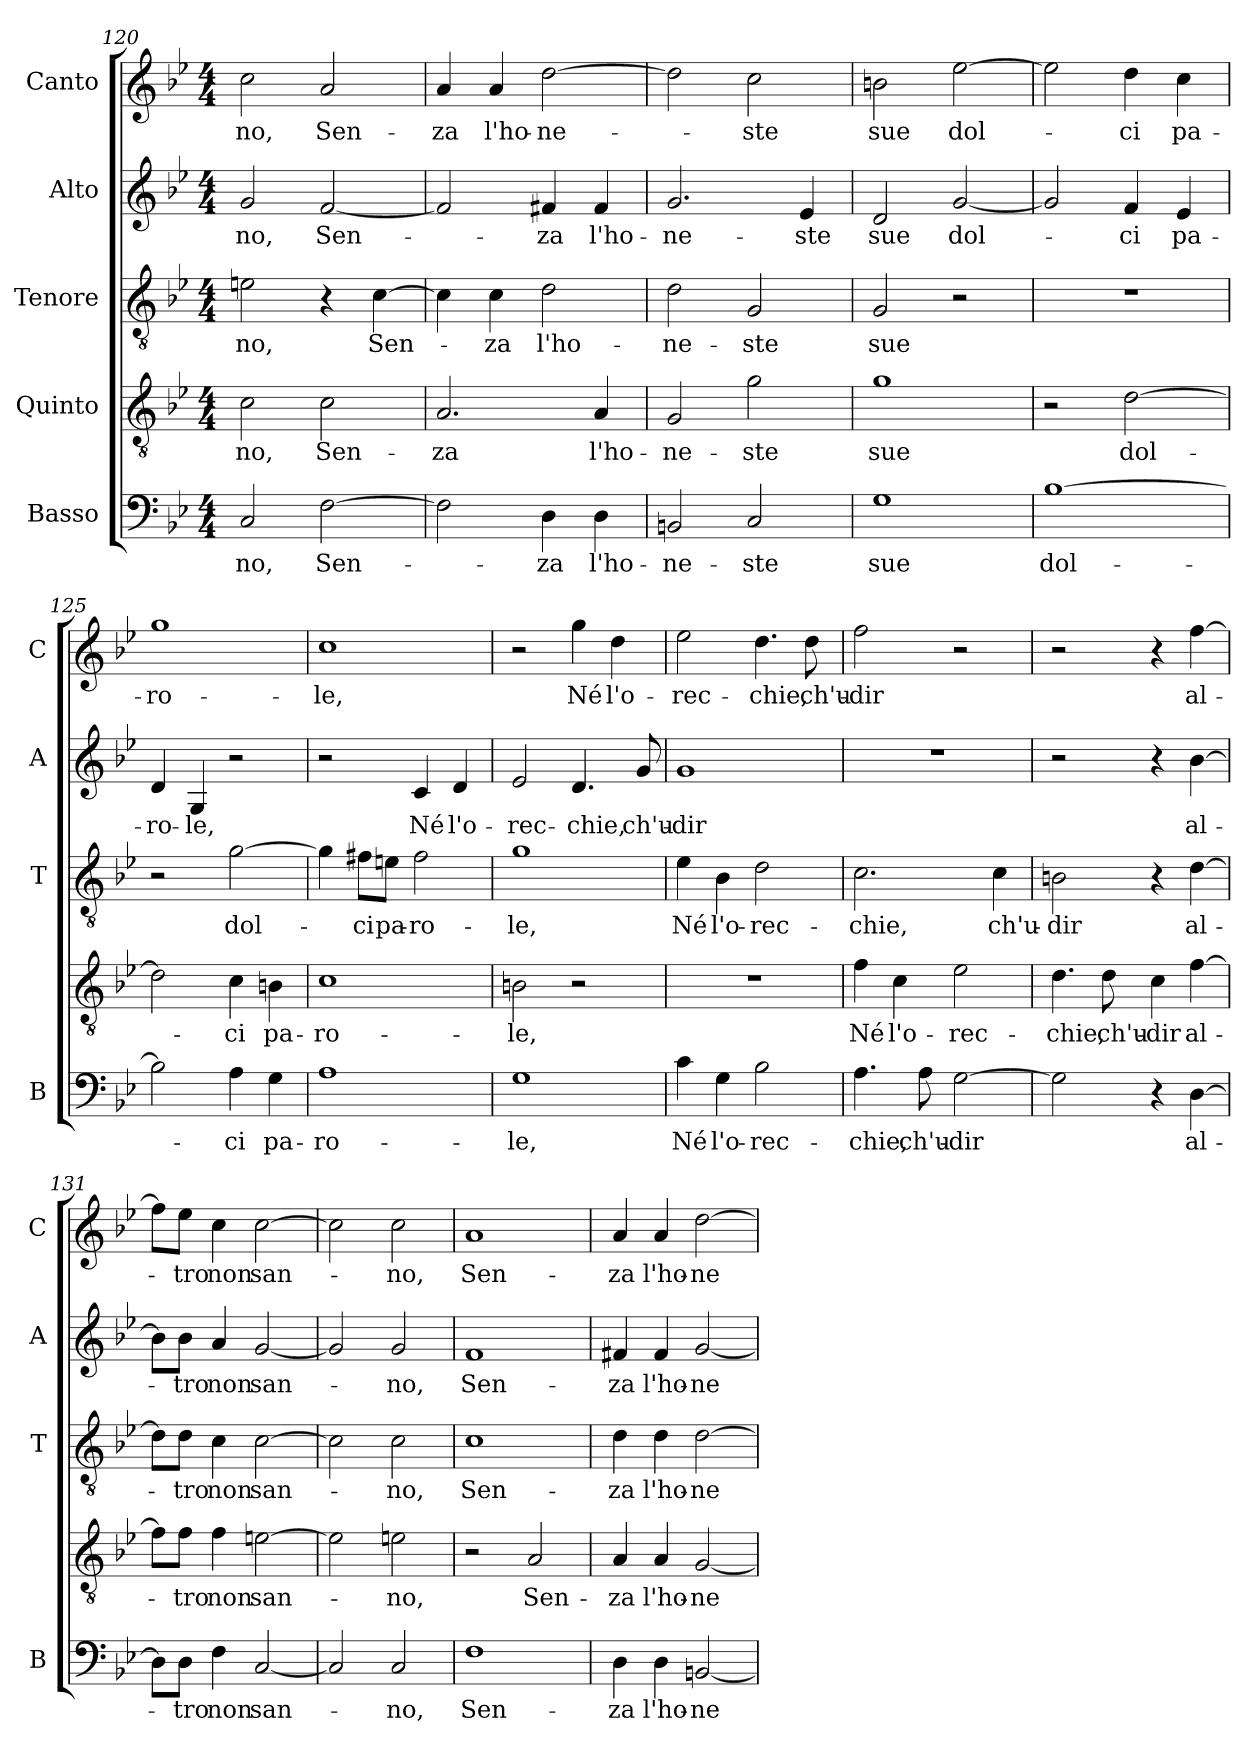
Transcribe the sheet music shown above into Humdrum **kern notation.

**kern	**text	**kern	**text	**kern	**text	**kern	**text	**kern	**text
*part5	*part5	*part4	*part4	*part3	*part3	*part2	*part2	*part1	*part1
*staff5	*staff5	*staff4	*staff4	*staff3	*staff3	*staff2	*staff2	*staff1	*staff1
*I"Basso	*	*I"Quinto	*	*I"Tenore	*	*I"Alto	*	*I"Canto	*
*I'B	*	*	*	*I'T	*	*I'A	*	*I'C	*
*clefF4	*	*clefGv2	*	*clefGv2	*	*clefG2	*	*clefG2	*
*k[b-e-]	*	*k[b-e-]	*	*k[b-e-]	*	*k[b-e-]	*	*k[b-e-]	*
*B-:	*	*B-:	*	*B-:	*	*B-:	*	*B-:	*
*M4/4	*	*M4/4	*	*M4/4	*	*M4/4	*	*M4/4	*
=120	=120	=120	=120	=120	=120	=120	=120	=120	=120
!	!LO:LY:b	!	!LO:LY:b	!	!LO:LY:b	!	!LO:LY:b	!	!LO:LY:b
2C/	-no,	2c\	-no,	2en\	-no,	2g/	-no,	2cc\	-no,
!	!LO:LY:b	!	!LO:LY:b	!	!	!	!LO:LY:b	!	!LO:LY:b
[2F\	Sen-	2c\	Sen-	4r	.	[2f/	Sen-	2a/	Sen-
!	!	!	!	!	!LO:LY:b	!	!	!	!
.	.	.	.	[4c\	Sen-	.	.	.	.
!!LO:PB:g=z
=121	=121	=121	=121	=121	=121	=121	=121	=121	=121
!	!	!	!LO:LY:b	!	!	!	!	!	!LO:LY:b
2F\]	.	2.A/	-za	4c\]	.	2f/]	.	4a/	-za
!	!	!	!	!	!LO:LY:b	!	!	!	!LO:LY:b
.	.	.	.	4c\	-za	.	.	4a/	l'ho-
!	!LO:LY:b	!	!	!	!LO:LY:b	!	!LO:LY:b	!	!LO:LY:b
4D\	-za	.	.	2d\	l'ho-	4f#X/	-za	[2dd\	-ne-
!	!LO:LY:b	!	!LO:LY:b	!	!	!	!LO:LY:b	!	!
4D\	l'ho-	4A/	l'ho-	.	.	4f#/	l'ho-	.	.
=122	=122	=122	=122	=122	=122	=122	=122	=122	=122
!	!LO:LY:b	!	!LO:LY:b	!	!LO:LY:b	!	!LO:LY:b	!	!
2BBn/	-ne-	2G/	-ne-	2d\	-ne-	2.g/	-ne-	2dd\]	.
!	!LO:LY:b	!	!LO:LY:b	!	!LO:LY:b	!	!	!	!LO:LY:b
2C/	-ste	2g\	-ste	2G/	-ste	.	.	2cc\	-ste
!	!	!	!	!	!	!	!LO:LY:b	!	!
.	.	.	.	.	.	4e-/	-ste	.	.
=123	=123	=123	=123	=123	=123	=123	=123	=123	=123
!	!LO:LY:b	!	!LO:LY:b	!	!LO:LY:b	!	!LO:LY:b	!	!LO:LY:b
1G	sue	1g	sue	2G/	sue	2d/	sue	2bn\	sue
!	!	!	!	!	!	!	!LO:LY:b	!	!LO:LY:b
.	.	.	.	2r	.	[2g/	dol-	[2ee-\	dol-
=124	=124	=124	=124	=124	=124	=124	=124	=124	=124
!	!LO:LY:b	!	!	!	!	!	!	!	!
[1B-	dol-	2r	.	1r	.	2g/]	.	2ee-\]	.
!	!	!	!LO:LY:b	!	!	!	!LO:LY:b	!	!LO:LY:b
.	.	[2d\	dol-	.	.	4f/	-ci	4dd\	-ci
!	!	!	!	!	!	!	!LO:LY:b	!	!LO:LY:b
.	.	.	.	.	.	4e-/	pa-	4cc\	pa-
=125	=125	=125	=125	=125	=125	=125	=125	=125	=125
!	!	!	!	!	!	!	!LO:LY:b	!	!LO:LY:b
2B-\]	.	2d\]	.	2r	.	4d/	-ro-	1gg	-ro-
!	!	!	!	!	!	!	!LO:LY:b	!	!
.	.	.	.	.	.	4G/	-le,	.	.
!	!LO:LY:b	!	!LO:LY:b	!	!LO:LY:b	!	!	!	!
4A\	-ci	4c\	-ci	[2g\	dol-	2r	.	.	.
!	!LO:LY:b	!	!LO:LY:b	!	!	!	!	!	!
4G\	pa-	4Bn\	pa-	.	.	.	.	.	.
=126	=126	=126	=126	=126	=126	=126	=126	=126	=126
!	!LO:LY:b	!	!LO:LY:b	!	!	!	!	!	!LO:LY:b
1A	-ro-	1c	-ro-	4g\]	.	2r	.	1cc	-le,
!	!	!	!	!	!LO:LY:b	!	!	!	!
.	.	.	.	8f#X\L	-ci	.	.	.	.
!	!	!	!	!	!LO:LY:b	!	!	!	!
.	.	.	.	8en\J	pa-	.	.	.	.
!	!	!	!	!	!LO:LY:b	!	!LO:LY:b	!	!
.	.	.	.	2f#\	-ro-	4c/	Né	.	.
!	!	!	!	!	!	!	!LO:LY:b	!	!
.	.	.	.	.	.	4d/	l'o-	.	.
=127	=127	=127	=127	=127	=127	=127	=127	=127	=127
!	!LO:LY:b	!	!LO:LY:b	!	!LO:LY:b	!	!LO:LY:b	!	!
1G	-le,	2Bn\	-le,	1g	-le,	2e-/	-rec-	2r	.
!	!	!	!	!	!	!	!LO:LY:b	!	!LO:LY:b
.	.	2r	.	.	.	4.d/	-chie,	4gg\	Né
!	!	!	!	!	!	!	!	!	!LO:LY:b
.	.	.	.	.	.	.	.	4dd\	l'o-
!	!	!	!	!	!	!	!LO:LY:b	!	!
.	.	.	.	.	.	8g/	ch'u-	.	.
=128	=128	=128	=128	=128	=128	=128	=128	=128	=128
!	!LO:LY:b	!	!	!	!LO:LY:b	!	!LO:LY:b	!	!LO:LY:b
4c\	Né	1r	.	4e-\	Né	1g	-dir	2ee-\	-rec-
!	!LO:LY:b	!	!	!	!LO:LY:b	!	!	!	!
4G\	l'o-	.	.	4B-\	l'o-	.	.	.	.
!	!LO:LY:b	!	!	!	!LO:LY:b	!	!	!	!LO:LY:b
2B-\	-rec-	.	.	2d\	-rec-	.	.	4.dd\	-chie,
!	!	!	!	!	!	!	!	!	!LO:LY:b
.	.	.	.	.	.	.	.	8dd\	ch'u-
!!LO:LB:g=z
=129	=129	=129	=129	=129	=129	=129	=129	=129	=129
!	!LO:LY:b	!	!LO:LY:b	!	!LO:LY:b	!	!	!	!LO:LY:b
4.A\	-chie,	4f\	Né	2.c\	-chie,	1r	.	2ff\	-dir
!	!	!	!LO:LY:b	!	!	!	!	!	!
.	.	4c\	l'o-	.	.	.	.	.	.
!	!LO:LY:b	!	!	!	!	!	!	!	!
8A\	ch'u-	.	.	.	.	.	.	.	.
!	!LO:LY:b	!	!LO:LY:b	!	!	!	!	!	!
[2G\	-dir	2e-\	-rec-	.	.	.	.	2r	.
!	!	!	!	!	!LO:LY:b	!	!	!	!
.	.	.	.	4c\	ch'u-	.	.	.	.
=130	=130	=130	=130	=130	=130	=130	=130	=130	=130
!	!	!	!LO:LY:b	!	!LO:LY:b	!	!	!	!
2G\]	.	4.d\	-chie,	2Bn\	-dir	2r	.	2r	.
!	!	!	!LO:LY:b	!	!	!	!	!	!
.	.	8d\	ch'u-	.	.	.	.	.	.
!	!	!	!LO:LY:b	!	!	!	!	!	!
4r	.	4c\	-dir	4r	.	4r	.	4r	.
!	!LO:LY:b	!	!LO:LY:b	!	!LO:LY:b	!	!LO:LY:b	!	!LO:LY:b
[4D\	al-	[4f\	al-	[4d\	al-	[4b-\	al-	[4ff\	al-
=131	=131	=131	=131	=131	=131	=131	=131	=131	=131
8D\L]	.	8f\L]	.	8d\L]	.	8b-\L]	.	8ff\L]	.
!	!LO:LY:b	!	!LO:LY:b	!	!LO:LY:b	!	!LO:LY:b	!	!LO:LY:b
8D\J	-tro	8f\J	-tro	8d\J	-tro	8b-\J	-tro	8ee-\J	-tro
!	!LO:LY:b	!	!LO:LY:b	!	!LO:LY:b	!	!LO:LY:b	!	!LO:LY:b
4F\	non	4f\	non	4c\	non	4a/	non	4cc\	non
!	!LO:LY:b	!	!LO:LY:b	!	!LO:LY:b	!	!LO:LY:b	!	!LO:LY:b
[2C/	san-	[2en\	san-	[2c\	san-	[2g/	san-	[2cc\	san-
=132	=132	=132	=132	=132	=132	=132	=132	=132	=132
2C/]	.	2e\]	.	2c\]	.	2g/]	.	2cc\]	.
!	!LO:LY:b	!	!LO:LY:b	!	!LO:LY:b	!	!LO:LY:b	!	!LO:LY:b
2C/	-no,	2en\	-no,	2c\	-no,	2g/	-no,	2cc\	-no,
=133	=133	=133	=133	=133	=133	=133	=133	=133	=133
!	!LO:LY:b	!	!	!	!LO:LY:b	!	!LO:LY:b	!	!LO:LY:b
1F	Sen-	2r	.	1c	Sen-	1f	Sen-	1a	Sen-
!	!	!	!LO:LY:b	!	!	!	!	!	!
.	.	2A/	Sen-	.	.	.	.	.	.
=134	=134	=134	=134	=134	=134	=134	=134	=134	=134
!	!LO:LY:b	!	!LO:LY:b	!	!LO:LY:b	!	!LO:LY:b	!	!LO:LY:b
4D\	-za	4A/	-za	4d\	-za	4f#X/	-za	4a/	-za
!	!LO:LY:b	!	!LO:LY:b	!	!LO:LY:b	!	!LO:LY:b	!	!LO:LY:b
4D\	l'ho-	4A/	l'ho-	4d\	l'ho-	4f#/	l'ho-	4a/	l'ho-
!	!LO:LY:b	!	!LO:LY:b	!	!LO:LY:b	!	!LO:LY:b	!	!LO:LY:b
[2BBn/	-ne-	[2G/	-ne-	[2d\	-ne-	[2g/	-ne-	[2dd\	-ne-
=	=	=	=	=	=	=	=	=	=
*-	*-	*-	*-	*-	*-	*-	*-	*-	*-
